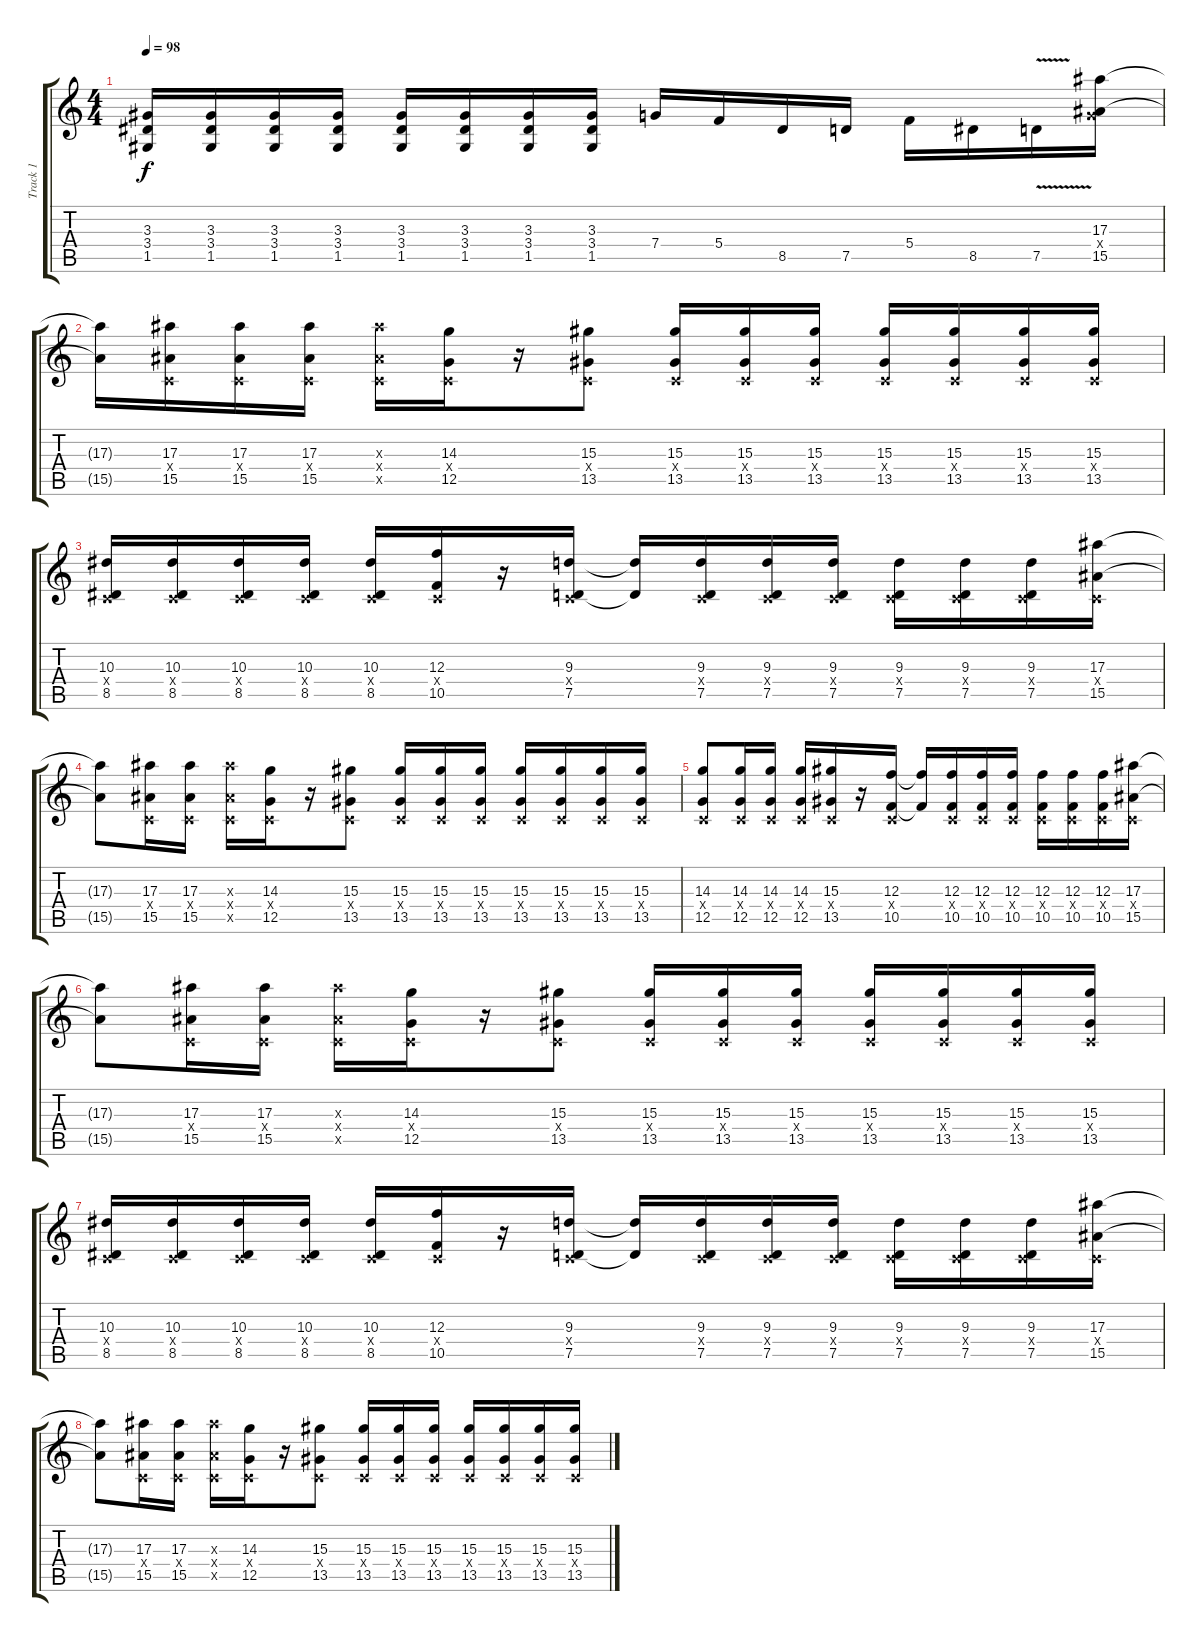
\track ("Track 1" "Track 1") {instrument overdrivenguitar}
\staff {score tabs}
\tuning (D4 A3 F3 C3 G2 C2) {hide}
\ts (4 4)
\tempo 98
\clef g2
\ks c
(3.3 3.4 1.5).16{dy f} (3.3 3.4 1.5).16 (3.3 3.4 1.5).16 (3.3 3.4 1.5).16 (3.3 3.4 1.5).16 (3.3 3.4 1.5).16 (3.3 3.4 1.5).16 (3.3 3.4 1.5).16 7.4.16 5.4.16 8.5.16 7.5.16 5.4.16 8.5.16 7.5{v}.16 (17.3 7.4{x} 15.5).16 |
(17.3{t} 15.5{t}).16 (17.3 0.4{x} 15.5).16 (17.3 0.4{x} 15.5).16 (17.3 0.4{x} 15.5).16 (17.3{x} 0.4{x} 15.5{x}).16 (14.3 0.4{x} 12.5).16 r.16 (15.3 0.4{x} 13.5).8 (15.3 0.4{x} 13.5).16 (15.3 0.4{x} 13.5).16 (15.3 0.4{x} 13.5).16 (15.3 0.4{x} 13.5).16 (15.3 0.4{x} 13.5).16 (15.3 0.4{x} 13.5).16 (15.3 0.4{x} 13.5).16 |
(10.3 0.4{x} 8.5).16 (10.3 0.4{x} 8.5).16 (10.3 0.4{x} 8.5).16 (10.3 0.4{x} 8.5).16 (10.3 0.4{x} 8.5).16 (12.3 0.4{x} 10.5).16 r.16 (9.3 0.4{x} 7.5).16 (9.3{t} 7.5{t}).16 (9.3 0.4{x} 7.5).16 (9.3 0.4{x} 7.5).16 (9.3 0.4{x} 7.5).16 (9.3 0.4{x} 7.5).16 (9.3 0.4{x} 7.5).16 (9.3 0.4{x} 7.5).16 (17.3 0.4{x} 15.5).16 |
(17.3{t} 15.5{t}).8 (17.3 0.4{x} 15.5).16 (17.3 0.4{x} 15.5).16 (17.3{x} 0.4{x} 15.5{x}).16 (14.3 0.4{x} 12.5).16 r.16 (15.3 0.4{x} 13.5).8 (15.3 0.4{x} 13.5).16 (15.3 0.4{x} 13.5).16 (15.3 0.4{x} 13.5).16 (15.3 0.4{x} 13.5).16 (15.3 0.4{x} 13.5).16 (15.3 0.4{x} 13.5).16 (15.3 0.4{x} 13.5).16 |
(14.3 0.4{x} 12.5).8 (14.3 0.4{x} 12.5).16 (14.3 0.4{x} 12.5).16 (14.3 0.4{x} 12.5).16 (15.3 0.4{x} 13.5).16 r.16 (12.3 0.4{x} 10.5).16 (12.3{t} 10.5{t}).16 (12.3 0.4{x} 10.5).16 (12.3 0.4{x} 10.5).16 (12.3 0.4{x} 10.5).16 (12.3 0.4{x} 10.5).16 (12.3 0.4{x} 10.5).16 (12.3 0.4{x} 10.5).16 (17.3 0.4{x} 15.5).16 |
(17.3{t} 15.5{t}).8 (17.3 0.4{x} 15.5).16 (17.3 0.4{x} 15.5).16 (17.3{x} 0.4{x} 15.5{x}).16 (14.3 0.4{x} 12.5).16 r.16 (15.3 0.4{x} 13.5).8 (15.3 0.4{x} 13.5).16 (15.3 0.4{x} 13.5).16 (15.3 0.4{x} 13.5).16 (15.3 0.4{x} 13.5).16 (15.3 0.4{x} 13.5).16 (15.3 0.4{x} 13.5).16 (15.3 0.4{x} 13.5).16 |
(10.3 0.4{x} 8.5).16 (10.3 0.4{x} 8.5).16 (10.3 0.4{x} 8.5).16 (10.3 0.4{x} 8.5).16 (10.3 0.4{x} 8.5).16 (12.3 0.4{x} 10.5).16 r.16 (9.3 0.4{x} 7.5).16 (9.3{t} 7.5{t}).16 (9.3 0.4{x} 7.5).16 (9.3 0.4{x} 7.5).16 (9.3 0.4{x} 7.5).16 (9.3 0.4{x} 7.5).16 (9.3 0.4{x} 7.5).16 (9.3 0.4{x} 7.5).16 (17.3 0.4{x} 15.5).16 |
(17.3{t} 15.5{t}).8 (17.3 0.4{x} 15.5).16 (17.3 0.4{x} 15.5).16 (17.3{x} 0.4{x} 15.5{x}).16 (14.3 0.4{x} 12.5).16 r.16 (15.3 0.4{x} 13.5).8 (15.3 0.4{x} 13.5).16 (15.3 0.4{x} 13.5).16 (15.3 0.4{x} 13.5).16 (15.3 0.4{x} 13.5).16 (15.3 0.4{x} 13.5).16 (15.3 0.4{x} 13.5).16 (15.3 0.4{x} 13.5).16
